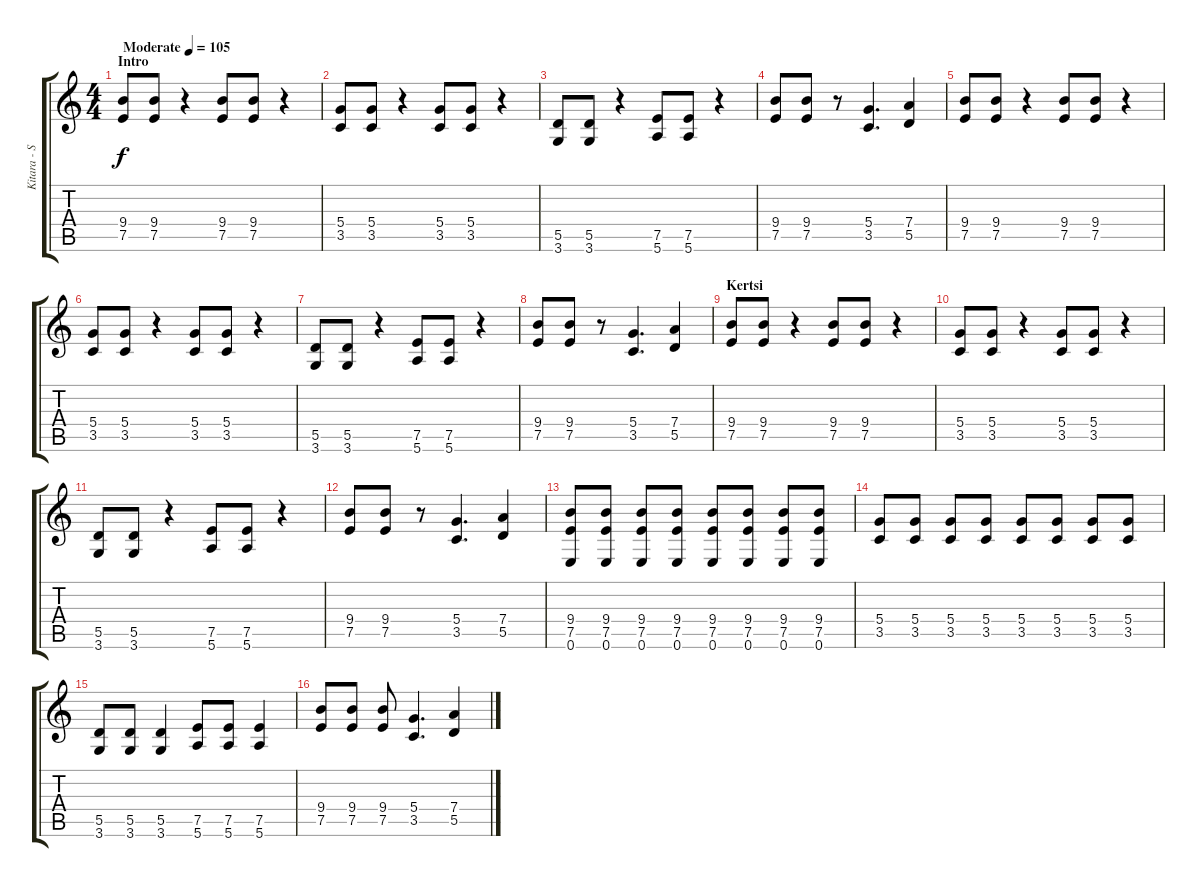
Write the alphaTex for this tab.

\track ("Kitara - Särö" "Kitara - S") {instrument overdrivenguitar}
\staff {score tabs}
\tuning (E4 B3 G3 D3 A2 E2) {hide}
\ts (4 4)
\section ("" "Intro")
\tempo (105 "Moderate")
\clef g2
\ks c
(9.4 7.5).8{dy f instrument overdrivenguitar} (9.4 7.5).8 r.4 (9.4 7.5).8 (9.4 7.5).8 r.4 |
(5.4 3.5).8 (5.4 3.5).8 r.4 (5.4 3.5).8 (5.4 3.5).8 r.4 |
(5.5 3.6).8 (5.5 3.6).8 r.4 (7.5 5.6).8 (7.5 5.6).8 r.4 |
(9.4 7.5).8 (9.4 7.5).8 r.8 (5.4 3.5).4{d} (7.4 5.5).4 |
(9.4 7.5).8 (9.4 7.5).8 r.4 (9.4 7.5).8 (9.4 7.5).8 r.4 |
(5.4 3.5).8 (5.4 3.5).8 r.4 (5.4 3.5).8 (5.4 3.5).8 r.4 |
(5.5 3.6).8 (5.5 3.6).8 r.4 (7.5 5.6).8 (7.5 5.6).8 r.4 |
(9.4 7.5).8 (9.4 7.5).8 r.8 (5.4 3.5).4{d} (7.4 5.5).4 |
\section ("" "Kertsi")
(9.4 7.5).8 (9.4 7.5).8 r.4 (9.4 7.5).8 (9.4 7.5).8 r.4 |
(5.4 3.5).8 (5.4 3.5).8 r.4 (5.4 3.5).8 (5.4 3.5).8 r.4 |
(5.5 3.6).8 (5.5 3.6).8 r.4 (7.5 5.6).8 (7.5 5.6).8 r.4 |
(9.4 7.5).8 (9.4 7.5).8 r.8 (5.4 3.5).4{d} (7.4 5.5).4 |
(9.4 7.5 0.6).8 (9.4 7.5 0.6).8 (9.4 7.5 0.6).8 (9.4 7.5 0.6).8 (9.4 7.5 0.6).8 (9.4 7.5 0.6).8 (9.4 7.5 0.6).8 (9.4 7.5 0.6).8 |
(5.4 3.5).8 (5.4 3.5).8 (5.4 3.5).8 (5.4 3.5).8 (5.4 3.5).8 (5.4 3.5).8 (5.4 3.5).8 (5.4 3.5).8 |
(5.5 3.6).8 (5.5 3.6).8 (5.5 3.6).4 (7.5 5.6).8 (7.5 5.6).8 (7.5 5.6).4 |
(9.4 7.5).8 (9.4 7.5).8 (9.4 7.5).8 (5.4 3.5).4{d} (7.4 5.5).4
